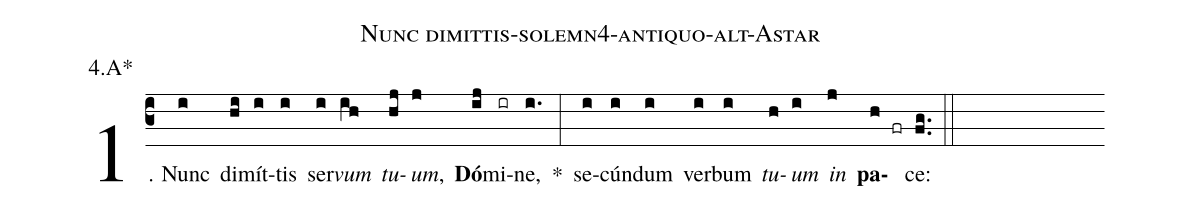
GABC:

name: Nunc dimittis-solemn4-antiquo-alt-Astar;
annotation: 4.A*;
%%
(c3)1. Nunc(i) di(hi)mít(i)tis(i) ser(i)<i>vum</i>(ih) <i>tu</i>(hj)<i>um</i>,(j) <b>Dó</b>(ij)mi(ir)ne,(i.) *(:) se(i)cún(i)dum(i) ver(i)bum(i) <i>tu</i>(h)<i>um</i>(i) <i>in</i>(j) <b>pa</b>(h fr)ce:(fg..) (::)
